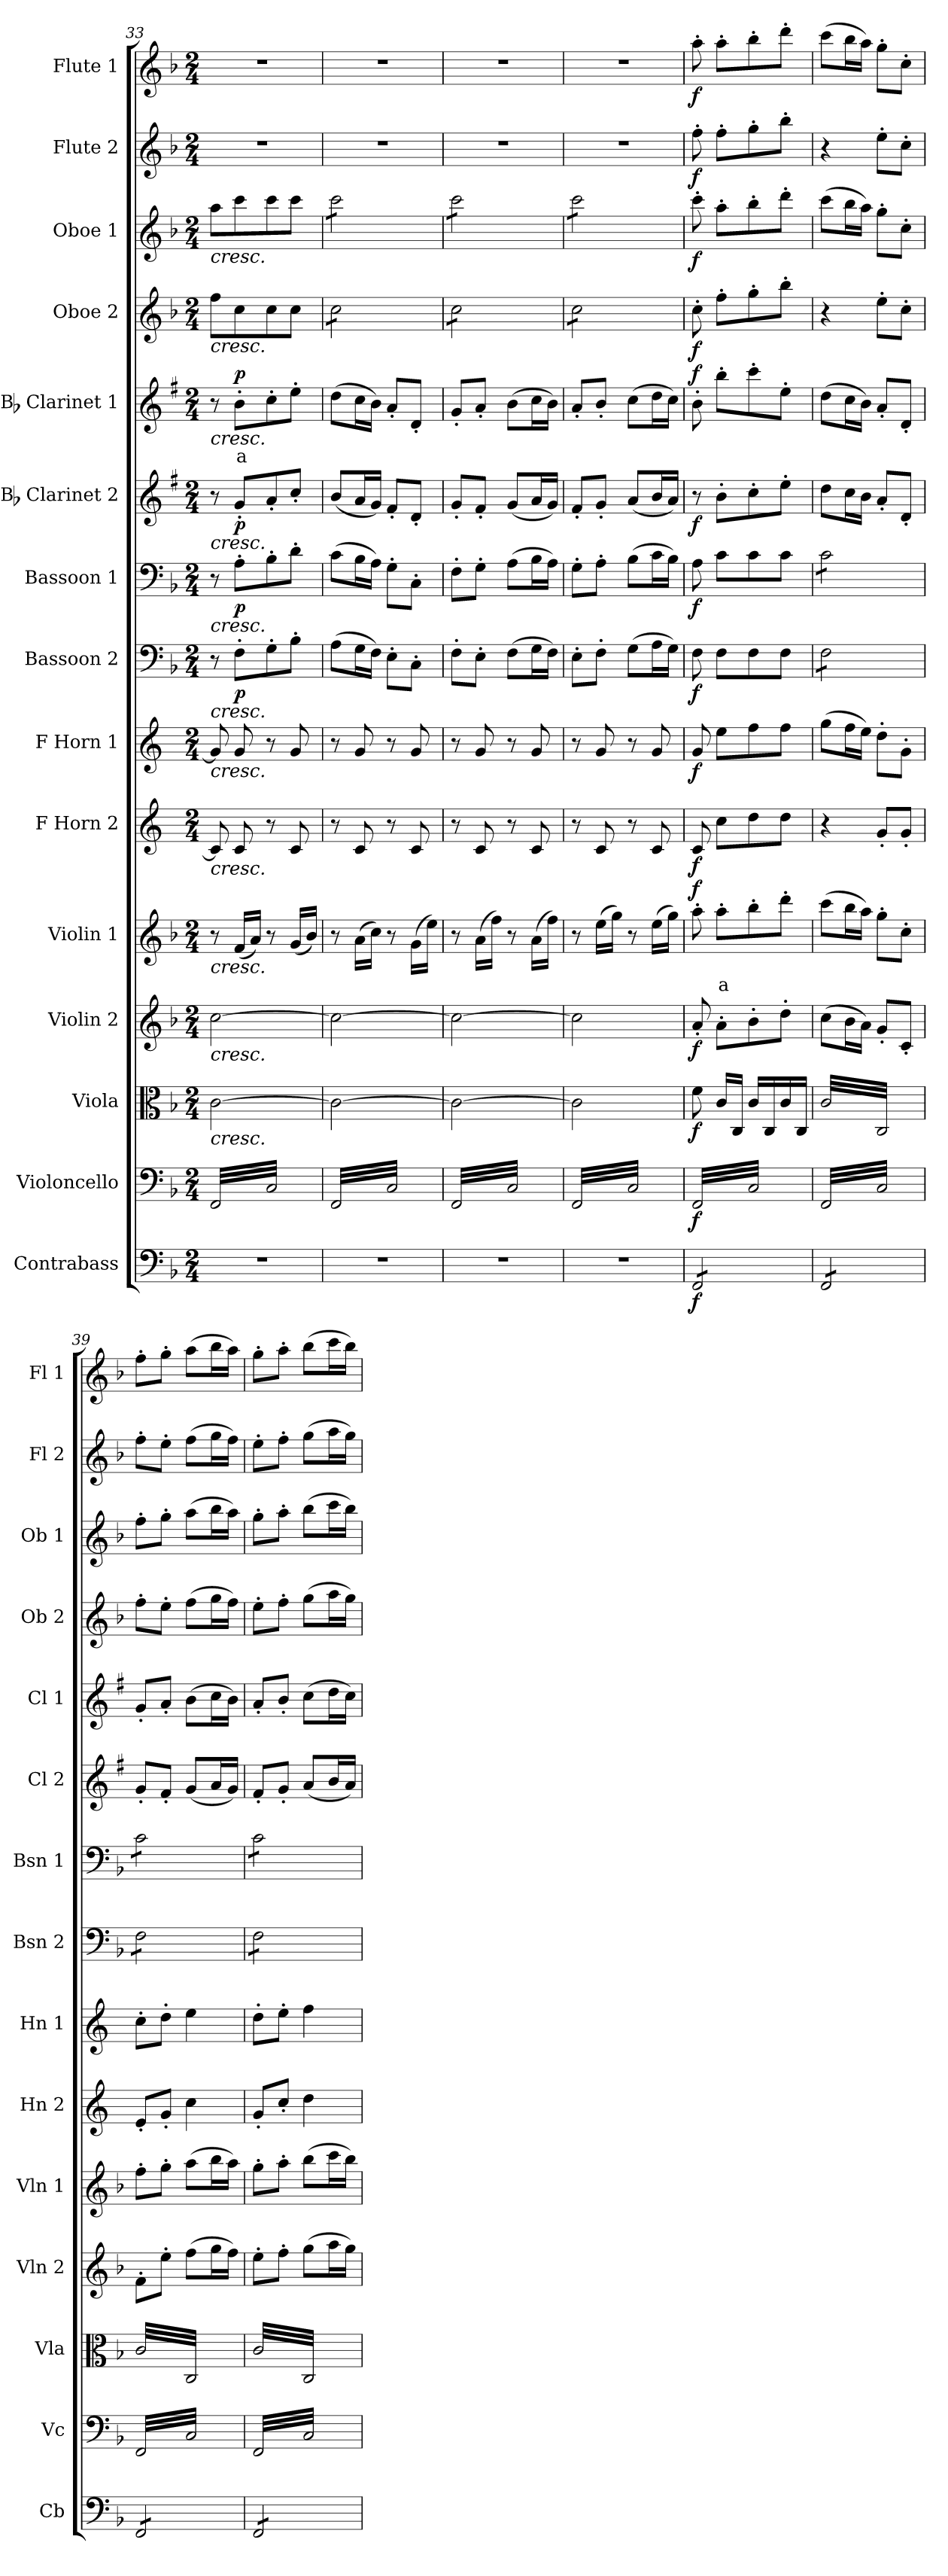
**kern	**dynam	**kern	**dynam	**kern	**dynam	**kern	**dynam	**kern	**text	**dynam	**kern	**dynam	**kern	**dynam	**kern	**dynam	**kern	**dynam	**kern	**dynam	**kern	**text	**dynam	**kern	**dynam	**kern	**dynam	**kern	**dynam	**kern	**dynam
*part15	*part15	*part14	*part14	*part13	*part13	*part12	*part12	*part11	*part11	*part11	*part10	*part10	*part9	*part9	*part8	*part8	*part7	*part7	*part6	*part6	*part5	*part5	*part5	*part4	*part4	*part3	*part3	*part2	*part2	*part1	*part1
*staff15	*staff15	*staff14	*staff14	*staff13	*staff13	*staff12	*staff12	*staff11	*staff11	*staff11	*staff10	*staff10	*staff9	*staff9	*staff8	*staff8	*staff7	*staff7	*staff6	*staff6	*staff5	*staff5	*staff5	*staff4	*staff4	*staff3	*staff3	*staff2	*staff2	*staff1	*staff1
*I"Contrabass	*	*I"Violoncello	*	*I"Viola	*	*I"Violin 2	*	*I"Violin 1	*	*	*I"F Horn 2	*	*I"F Horn 1	*	*I"Bassoon 2	*	*I"Bassoon 1	*	*I"Bb Clarinet 2	*	*I"Bb Clarinet 1	*	*	*I"Oboe 2	*	*I"Oboe 1	*	*I"Flute 2	*	*I"Flute 1	*
*I'Cb	*	*I'Vc	*	*I'Vla	*	*I'Vln 2	*	*I'Vln 1	*	*	*I'Hn 2	*	*I'Hn 1	*	*I'Bsn 2	*	*I'Bsn 1	*	*I'Cl 2	*	*I'Cl 1	*	*	*I'Ob 2	*	*I'Ob 1	*	*I'Fl 2	*	*I'Fl 1	*
*clefF4	*	*clefF4	*	*clefC3	*	*clefG2	*	*clefG2	*	*	*clefG2	*	*clefG2	*	*clefF4	*	*clefF4	*	*clefG2	*	*clefG2	*	*	*clefG2	*	*clefG2	*	*clefG2	*	*clefG2	*
*ITrd7c12	*	*	*	*	*	*	*	*	*	*	*ITrd4c7	*	*ITrd4c7	*	*	*	*	*	*ITrd1c2	*	*ITrd1c2	*	*	*	*	*	*	*	*	*	*
*k[b-]	*	*k[b-]	*	*k[b-]	*	*k[b-]	*	*k[b-]	*	*	*k[b-]	*	*k[b-]	*	*k[b-]	*	*k[b-]	*	*k[b-]	*	*k[b-]	*	*	*k[b-]	*	*k[b-]	*	*k[b-]	*	*k[b-]	*
*M2/4	*	*M2/4	*	*M2/4	*	*M2/4	*	*M2/4	*	*	*M2/4	*	*M2/4	*	*M2/4	*	*M2/4	*	*M2/4	*	*M2/4	*	*	*M2/4	*	*M2/4	*	*M2/4	*	*M2/4	*
=33	=33	=33	=33	=33	=33	=33	=33	=33	=33	=33	=33	=33	=33	=33	=33	=33	=33	=33	=33	=33	=33	=33	=33	=33	=33	=33	=33	=33	=33	=33	=33
!	!	!	!	!	!	!	!	!	!	!	!	!	!	!	!	!	!	!	!	!	!	!	!	!	!	!LO:TX:b:i:t=cresc.	!	!	!	!	!
!	!	!	!	!	!	!	!	!	!	!	!	!	!	!	!	!	!	!	!	!	!	!	!	!LO:TX:b:i:t=cresc.	!	!	!	!	!	!	!
!	!	!	!	!	!	!	!	!	!	!	!	!	!	!	!	!	!	!	!	!	!LO:TX:b:i:t=cresc.	!	!	!	!	!	!	!	!	!	!
!	!	!	!	!	!	!	!	!	!	!	!	!	!	!	!	!	!	!	!LO:TX:b:i:t=cresc.	!	!	!	!	!	!	!	!	!	!	!	!
!	!	!	!	!	!	!	!	!	!	!	!	!	!	!	!	!	!LO:TX:b:i:t=cresc.	!	!	!	!	!	!	!	!	!	!	!	!	!	!
!	!	!	!	!	!	!	!	!	!	!	!	!	!	!	!LO:TX:b:i:t=cresc.	!	!	!	!	!	!	!	!	!	!	!	!	!	!	!	!
!	!	!	!	!	!	!	!	!	!	!	!	!	!LO:TX:b:i:t=cresc.	!	!	!	!	!	!	!	!	!	!	!	!	!	!	!	!	!	!
!	!	!	!	!	!	!	!	!	!	!	!LO:TX:b:i:t=cresc.	!	!	!	!	!	!	!	!	!	!	!	!	!	!	!	!	!	!	!	!
!	!	!	!	!	!	!	!	!LO:TX:b:i:t=cresc.	!	!	!	!	!	!	!	!	!	!	!	!	!	!	!	!	!	!	!	!	!	!	!
!	!	!	!	!	!	!LO:TX:b:i:t=cresc.	!	!	!	!	!	!	!	!	!	!	!	!	!	!	!	!	!	!	!	!	!	!	!	!	!
!	!	!	!	!LO:TX:b:i:t=cresc.	!	!	!	!	!	!	!	!	!	!	!	!	!	!	!	!	!	!	!	!	!	!	!	!	!	!	!
!	!	!LO:TX:b:i:t=cresc.	!	!	!	!	!	!	!	!	!	!	!	!	!	!	!	!	!	!	!	!	!	!	!	!	!	!	!	!	!
*	*	*tremolo	*	*	*	*	*	*	*	*	*	*	*	*	*	*	*	*	*	*	*	*	*	*	*	*	*	*	*	*	*
2r	.	32FF/LLL	.	[2c\	.	[2cc\	.	8r	.	.	8F/]	.	8c/]	.	8r	.	8r	.	8r	.	8r	.	.	8ff\L	.	8aa\L	.	2r	.	2r	.
.	.	32C/	.	.	.	.	.	.	.	.	.	.	.	.	.	.	.	.	.	.	.	.	.	.	.	.	.	.	.	.	.
.	.	32FF/	.	.	.	.	.	.	.	.	.	.	.	.	.	.	.	.	.	.	.	.	.	.	.	.	.	.	.	.	.
.	.	32C/	.	.	.	.	.	.	.	.	.	.	.	.	.	.	.	.	.	.	.	.	.	.	.	.	.	.	.	.	.
!	!	!	!	!	!	!	!	!	!	!	!	!	!	!	!	!LO:DY:b	!	!LO:DY:b	!	!LO:DY:b	!	!LO:LY:b:color=#FF0000	!LO:DY:b	!	!	!	!	!	!	!	!
.	.	32FF/	.	.	.	.	.	(16f/LL	.	.	8F/	.	8c/	.	8F'\L	p	8A'\L	p	8f'/L	p	8a'\L	a	p	8cc\	.	8ccc\	.	.	.	.	.
.	.	32C/	.	.	.	.	.	.	.	.	.	.	.	.	.	.	.	.	.	.	.	.	.	.	.	.	.	.	.	.	.
.	.	32FF/	.	.	.	.	.	16a/JJ)	.	.	.	.	.	.	.	.	.	.	.	.	.	.	.	.	.	.	.	.	.	.	.
.	.	32C/	.	.	.	.	.	.	.	.	.	.	.	.	.	.	.	.	.	.	.	.	.	.	.	.	.	.	.	.	.
.	.	32FF/	.	.	.	.	.	8r	.	.	8r	.	8r	.	8G'\	.	8B-'\	.	8g'/	.	8b-'\	.	.	8cc\	.	8ccc\	.	.	.	.	.
.	.	32C/	.	.	.	.	.	.	.	.	.	.	.	.	.	.	.	.	.	.	.	.	.	.	.	.	.	.	.	.	.
.	.	32FF/	.	.	.	.	.	.	.	.	.	.	.	.	.	.	.	.	.	.	.	.	.	.	.	.	.	.	.	.	.
.	.	32C/	.	.	.	.	.	.	.	.	.	.	.	.	.	.	.	.	.	.	.	.	.	.	.	.	.	.	.	.	.
.	.	32FF/	.	.	.	.	.	(16g/LL	.	.	8F/	.	8c/	.	8B-'\J	.	8d'\J	.	8b-'/J	.	8dd'\J	.	.	8cc\J	.	8ccc\J	.	.	.	.	.
.	.	32C/	.	.	.	.	.	.	.	.	.	.	.	.	.	.	.	.	.	.	.	.	.	.	.	.	.	.	.	.	.
.	.	32FF/	.	.	.	.	.	16b-/JJ)	.	.	.	.	.	.	.	.	.	.	.	.	.	.	.	.	.	.	.	.	.	.	.
.	.	32C/JJJ	.	.	.	.	.	.	.	.	.	.	.	.	.	.	.	.	.	.	.	.	.	.	.	.	.	.	.	.	.
=34	=34	=34	=34	=34	=34	=34	=34	=34	=34	=34	=34	=34	=34	=34	=34	=34	=34	=34	=34	=34	=34	=34	=34	=34	=34	=34	=34	=34	=34	=34	=34
*	*	*	*	*	*	*	*	*	*	*	*	*	*	*	*	*	*	*	*	*	*	*	*	*tremolo	*	*	*	*	*	*	*
*	*	*	*	*	*	*	*	*	*	*	*	*	*	*	*	*	*	*	*	*	*	*	*	*	*	*tremolo	*	*	*	*	*
2r	.	32FF/LLL	.	2c\_	.	2cc\_	.	8r	.	.	8r	.	8r	.	(8A\L	.	(8c\L	.	(8a/L	.	(8cc\L	.	.	8cc\L	.	8ccc\L	.	2r	.	2r	.
.	.	32C/	.	.	.	.	.	.	.	.	.	.	.	.	.	.	.	.	.	.	.	.	.	.	.	.	.	.	.	.	.
.	.	32FF/	.	.	.	.	.	.	.	.	.	.	.	.	.	.	.	.	.	.	.	.	.	.	.	.	.	.	.	.	.
.	.	32C/	.	.	.	.	.	.	.	.	.	.	.	.	.	.	.	.	.	.	.	.	.	.	.	.	.	.	.	.	.
.	.	32FF/	.	.	.	.	.	(16a\LL	.	.	8F/	.	8c/	.	16G\L	.	16B-\L	.	16g/L	.	16b-\L	.	.	8cc\	.	8ccc\	.	.	.	.	.
.	.	32C/	.	.	.	.	.	.	.	.	.	.	.	.	.	.	.	.	.	.	.	.	.	.	.	.	.	.	.	.	.
.	.	32FF/	.	.	.	.	.	16cc\JJ)	.	.	.	.	.	.	16F\JJ)	.	16A\JJ)	.	16f/JJ)	.	16a\JJ)	.	.	.	.	.	.	.	.	.	.
.	.	32C/	.	.	.	.	.	.	.	.	.	.	.	.	.	.	.	.	.	.	.	.	.	.	.	.	.	.	.	.	.
.	.	32FF/	.	.	.	.	.	8r	.	.	8r	.	8r	.	8E'\L	.	8G'\L	.	8e'/L	.	8g'/L	.	.	8cc\	.	8ccc\	.	.	.	.	.
.	.	32C/	.	.	.	.	.	.	.	.	.	.	.	.	.	.	.	.	.	.	.	.	.	.	.	.	.	.	.	.	.
.	.	32FF/	.	.	.	.	.	.	.	.	.	.	.	.	.	.	.	.	.	.	.	.	.	.	.	.	.	.	.	.	.
.	.	32C/	.	.	.	.	.	.	.	.	.	.	.	.	.	.	.	.	.	.	.	.	.	.	.	.	.	.	.	.	.
.	.	32FF/	.	.	.	.	.	(16g\LL	.	.	8F/	.	8c/	.	8C'\J	.	8C'\J	.	8c'/J	.	8c'/J	.	.	8cc\J	.	8ccc\J	.	.	.	.	.
.	.	32C/	.	.	.	.	.	.	.	.	.	.	.	.	.	.	.	.	.	.	.	.	.	.	.	.	.	.	.	.	.
.	.	32FF/	.	.	.	.	.	16ee\JJ)	.	.	.	.	.	.	.	.	.	.	.	.	.	.	.	.	.	.	.	.	.	.	.
.	.	32C/JJJ	.	.	.	.	.	.	.	.	.	.	.	.	.	.	.	.	.	.	.	.	.	.	.	.	.	.	.	.	.
=35	=35	=35	=35	=35	=35	=35	=35	=35	=35	=35	=35	=35	=35	=35	=35	=35	=35	=35	=35	=35	=35	=35	=35	=35	=35	=35	=35	=35	=35	=35	=35
2r	.	32FF/LLL	.	2c\_	.	2cc\_	.	8r	.	.	8r	.	8r	.	8F'\L	.	8F'\L	.	8f'/L	.	8f'/L	.	.	8cc\L	.	8ccc\L	.	2r	.	2r	.
.	.	32C/	.	.	.	.	.	.	.	.	.	.	.	.	.	.	.	.	.	.	.	.	.	.	.	.	.	.	.	.	.
.	.	32FF/	.	.	.	.	.	.	.	.	.	.	.	.	.	.	.	.	.	.	.	.	.	.	.	.	.	.	.	.	.
.	.	32C/	.	.	.	.	.	.	.	.	.	.	.	.	.	.	.	.	.	.	.	.	.	.	.	.	.	.	.	.	.
.	.	32FF/	.	.	.	.	.	(16a\LL	.	.	8F/	.	8c/	.	8E'\J	.	8G'\J	.	8e'/J	.	8g'/J	.	.	8cc\	.	8ccc\	.	.	.	.	.
.	.	32C/	.	.	.	.	.	.	.	.	.	.	.	.	.	.	.	.	.	.	.	.	.	.	.	.	.	.	.	.	.
.	.	32FF/	.	.	.	.	.	16ff\JJ)	.	.	.	.	.	.	.	.	.	.	.	.	.	.	.	.	.	.	.	.	.	.	.
.	.	32C/	.	.	.	.	.	.	.	.	.	.	.	.	.	.	.	.	.	.	.	.	.	.	.	.	.	.	.	.	.
.	.	32FF/	.	.	.	.	.	8r	.	.	8r	.	8r	.	(8F\L	.	(8A\L	.	(8f/L	.	(8a\L	.	.	8cc\	.	8ccc\	.	.	.	.	.
.	.	32C/	.	.	.	.	.	.	.	.	.	.	.	.	.	.	.	.	.	.	.	.	.	.	.	.	.	.	.	.	.
.	.	32FF/	.	.	.	.	.	.	.	.	.	.	.	.	.	.	.	.	.	.	.	.	.	.	.	.	.	.	.	.	.
.	.	32C/	.	.	.	.	.	.	.	.	.	.	.	.	.	.	.	.	.	.	.	.	.	.	.	.	.	.	.	.	.
.	.	32FF/	.	.	.	.	.	(16a\LL	.	.	8F/	.	8c/	.	16G\L	.	16B-\L	.	16g/L	.	16b-\L	.	.	8cc\J	.	8ccc\J	.	.	.	.	.
.	.	32C/	.	.	.	.	.	.	.	.	.	.	.	.	.	.	.	.	.	.	.	.	.	.	.	.	.	.	.	.	.
.	.	32FF/	.	.	.	.	.	16ff\JJ)	.	.	.	.	.	.	16F\JJ)	.	16A\JJ)	.	16f/JJ)	.	16a\JJ)	.	.	.	.	.	.	.	.	.	.
.	.	32C/JJJ	.	.	.	.	.	.	.	.	.	.	.	.	.	.	.	.	.	.	.	.	.	.	.	.	.	.	.	.	.
=36	=36	=36	=36	=36	=36	=36	=36	=36	=36	=36	=36	=36	=36	=36	=36	=36	=36	=36	=36	=36	=36	=36	=36	=36	=36	=36	=36	=36	=36	=36	=36
2r	.	32FF/LLL	.	2c\]	.	2cc\]	.	8r	.	.	8r	.	8r	.	8E'\L	.	8G'\L	.	8e'/L	.	8g'/L	.	.	8cc\L	.	8ccc\L	.	2r	.	2r	.
.	.	32C/	.	.	.	.	.	.	.	.	.	.	.	.	.	.	.	.	.	.	.	.	.	.	.	.	.	.	.	.	.
.	.	32FF/	.	.	.	.	.	.	.	.	.	.	.	.	.	.	.	.	.	.	.	.	.	.	.	.	.	.	.	.	.
.	.	32C/	.	.	.	.	.	.	.	.	.	.	.	.	.	.	.	.	.	.	.	.	.	.	.	.	.	.	.	.	.
.	.	32FF/	.	.	.	.	.	(16ee\LL	.	.	8F/	.	8c/	.	8F'\J	.	8A'\J	.	8f'/J	.	8a'/J	.	.	8cc\	.	8ccc\	.	.	.	.	.
.	.	32C/	.	.	.	.	.	.	.	.	.	.	.	.	.	.	.	.	.	.	.	.	.	.	.	.	.	.	.	.	.
.	.	32FF/	.	.	.	.	.	16gg\JJ)	.	.	.	.	.	.	.	.	.	.	.	.	.	.	.	.	.	.	.	.	.	.	.
.	.	32C/	.	.	.	.	.	.	.	.	.	.	.	.	.	.	.	.	.	.	.	.	.	.	.	.	.	.	.	.	.
.	.	32FF/	.	.	.	.	.	8r	.	.	8r	.	8r	.	(8G\L	.	(8B-\L	.	(8g/L	.	(8b-\L	.	.	8cc\	.	8ccc\	.	.	.	.	.
.	.	32C/	.	.	.	.	.	.	.	.	.	.	.	.	.	.	.	.	.	.	.	.	.	.	.	.	.	.	.	.	.
.	.	32FF/	.	.	.	.	.	.	.	.	.	.	.	.	.	.	.	.	.	.	.	.	.	.	.	.	.	.	.	.	.
.	.	32C/	.	.	.	.	.	.	.	.	.	.	.	.	.	.	.	.	.	.	.	.	.	.	.	.	.	.	.	.	.
.	.	32FF/	.	.	.	.	.	(16ee\LL	.	.	8F/	.	8c/	.	16A\L	.	16c\L	.	16a/L	.	16cc\L	.	.	8cc\J	.	8ccc\J	.	.	.	.	.
*	*	*	*	*	*	*	*	*	*	*	*	*	*	*	*	*	*	*	*	*	*	*	*	*	*	*Xtremolo	*	*	*	*	*
*	*	*	*	*	*	*	*	*	*	*	*	*	*	*	*	*	*	*	*	*	*	*	*	*Xtremolo	*	*	*	*	*	*	*
.	.	32C/	.	.	.	.	.	.	.	.	.	.	.	.	.	.	.	.	.	.	.	.	.	.	.	.	.	.	.	.	.
.	.	32FF/	.	.	.	.	.	16gg\JJ)	.	.	.	.	.	.	16G\JJ)	.	16B-\JJ)	.	16g/JJ)	.	16b-\JJ)	.	.	.	.	.	.	.	.	.	.
.	.	32C/JJJ	.	.	.	.	.	.	.	.	.	.	.	.	.	.	.	.	.	.	.	.	.	.	.	.	.	.	.	.	.
=37	=37	=37	=37	=37	=37	=37	=37	=37	=37	=37	=37	=37	=37	=37	=37	=37	=37	=37	=37	=37	=37	=37	=37	=37	=37	=37	=37	=37	=37	=37	=37
!	!LO:DY:b	!	!LO:DY:b	!	!LO:DY:b	!	!LO:DY:b	!	!	!LO:DY:b	!	!LO:DY:b	!	!LO:DY:b	!	!LO:DY:b	!	!LO:DY:b	!	!LO:DY:b	!	!	!LO:DY:b	!	!LO:DY:b	!	!LO:DY:b	!	!LO:DY:b	!	!LO:DY:b
*tremolo	*	*	*	*	*	*	*	*	*	*	*	*	*	*	*	*	*	*	*	*	*	*	*	*	*	*	*	*	*	*	*
8FFF/L	f	32FF/LLL	f	8f\	f	8a'/	f	8aa'\	.	f	8F/	f	8c/	f	8F\	f	8A\	f	8r	f	8a'\	.	f	8cc'\	f	8ccc'\	f	8ff'\	f	8aa'\	f
.	.	32C/	.	.	.	.	.	.	.	.	.	.	.	.	.	.	.	.	.	.	.	.	.	.	.	.	.	.	.	.	.
.	.	32FF/	.	.	.	.	.	.	.	.	.	.	.	.	.	.	.	.	.	.	.	.	.	.	.	.	.	.	.	.	.
.	.	32C/	.	.	.	.	.	.	.	.	.	.	.	.	.	.	.	.	.	.	.	.	.	.	.	.	.	.	.	.	.
!	!	!	!	!	!	!	!	!	!LO:LY:b:color=#FF0000	!	!	!	!	!	!	!	!	!	!	!	!	!	!	!	!	!	!	!	!	!	!
8FFF/	.	32FF/	.	16c/LL	.	8a'\L	.	8aa'\L	a	.	8f\L	.	8a\L	.	8F\L	.	8c\L	.	8a'\L	.	8aa'\L	.	.	8ff'\L	.	8aa'\L	.	8ff'\L	.	8aa'\L	.
.	.	32C/	.	.	.	.	.	.	.	.	.	.	.	.	.	.	.	.	.	.	.	.	.	.	.	.	.	.	.	.	.
.	.	32FF/	.	16C/JJ	.	.	.	.	.	.	.	.	.	.	.	.	.	.	.	.	.	.	.	.	.	.	.	.	.	.	.
.	.	32C/	.	.	.	.	.	.	.	.	.	.	.	.	.	.	.	.	.	.	.	.	.	.	.	.	.	.	.	.	.
8FFF/	.	32FF/	.	16c/LL	.	8b-'\	.	8bb-'\	.	.	8g\	.	8b-\	.	8F\	.	8c\	.	8b-'\	.	8bb-'\	.	.	8gg'\	.	8bb-'\	.	8gg'\	.	8bb-'\	.
.	.	32C/	.	.	.	.	.	.	.	.	.	.	.	.	.	.	.	.	.	.	.	.	.	.	.	.	.	.	.	.	.
.	.	32FF/	.	16C/	.	.	.	.	.	.	.	.	.	.	.	.	.	.	.	.	.	.	.	.	.	.	.	.	.	.	.
.	.	32C/	.	.	.	.	.	.	.	.	.	.	.	.	.	.	.	.	.	.	.	.	.	.	.	.	.	.	.	.	.
8FFF/J	.	32FF/	.	16c/	.	8dd'\J	.	8ddd'\J	.	.	8g\J	.	8b-\J	.	8F\J	.	8c\J	.	8dd'\J	.	8dd'\J	.	.	8bb-'\J	.	8ddd'\J	.	8bb-'\J	.	8ddd'\J	.
.	.	32C/	.	.	.	.	.	.	.	.	.	.	.	.	.	.	.	.	.	.	.	.	.	.	.	.	.	.	.	.	.
.	.	32FF/	.	16C/JJ	.	.	.	.	.	.	.	.	.	.	.	.	.	.	.	.	.	.	.	.	.	.	.	.	.	.	.
.	.	32C/JJJ	.	.	.	.	.	.	.	.	.	.	.	.	.	.	.	.	.	.	.	.	.	.	.	.	.	.	.	.	.
=38	=38	=38	=38	=38	=38	=38	=38	=38	=38	=38	=38	=38	=38	=38	=38	=38	=38	=38	=38	=38	=38	=38	=38	=38	=38	=38	=38	=38	=38	=38	=38
*	*	*	*	*tremolo	*	*	*	*	*	*	*	*	*	*	*	*	*	*	*	*	*	*	*	*	*	*	*	*	*	*	*
*	*	*	*	*	*	*	*	*	*	*	*	*	*	*	*tremolo	*	*	*	*	*	*	*	*	*	*	*	*	*	*	*	*
*	*	*	*	*	*	*	*	*	*	*	*	*	*	*	*	*	*tremolo	*	*	*	*	*	*	*	*	*	*	*	*	*	*
8FFF/L	.	32FF/LLL	.	32c/LLL	.	(8cc\L	.	(8ccc\L	.	.	4r	.	(8cc\L	.	8F\L	.	8c\L	.	8cc\L	.	(8cc\L	.	.	4r	.	(8ccc\L	.	4r	.	(8ccc\L	.
.	.	32C/	.	32C/	.	.	.	.	.	.	.	.	.	.	.	.	.	.	.	.	.	.	.	.	.	.	.	.	.	.	.
.	.	32FF/	.	32c/	.	.	.	.	.	.	.	.	.	.	.	.	.	.	.	.	.	.	.	.	.	.	.	.	.	.	.
.	.	32C/	.	32C/	.	.	.	.	.	.	.	.	.	.	.	.	.	.	.	.	.	.	.	.	.	.	.	.	.	.	.
8FFF/	.	32FF/	.	32c/	.	16b-\L	.	16bb-\L	.	.	.	.	16b-\L	.	8F\	.	8c\	.	16b-\L	.	16b-\L	.	.	.	.	16bb-\L	.	.	.	16bb-\L	.
.	.	32C/	.	32C/	.	.	.	.	.	.	.	.	.	.	.	.	.	.	.	.	.	.	.	.	.	.	.	.	.	.	.
.	.	32FF/	.	32c/	.	16a\JJ)	.	16aa\JJ)	.	.	.	.	16a\JJ)	.	.	.	.	.	16a\JJ	.	16a\JJ)	.	.	.	.	16aa\JJ)	.	.	.	16aa\JJ)	.
.	.	32C/	.	32C/	.	.	.	.	.	.	.	.	.	.	.	.	.	.	.	.	.	.	.	.	.	.	.	.	.	.	.
8FFF/	.	32FF/	.	32c/	.	8g'/L	.	8gg'\L	.	.	8c'/L	.	8g'\L	.	8F\	.	8c\	.	8g'/L	.	8g'/L	.	.	8ee'\L	.	8gg'\L	.	8ee'\L	.	8gg'\L	.
.	.	32C/	.	32C/	.	.	.	.	.	.	.	.	.	.	.	.	.	.	.	.	.	.	.	.	.	.	.	.	.	.	.
.	.	32FF/	.	32c/	.	.	.	.	.	.	.	.	.	.	.	.	.	.	.	.	.	.	.	.	.	.	.	.	.	.	.
.	.	32C/	.	32C/	.	.	.	.	.	.	.	.	.	.	.	.	.	.	.	.	.	.	.	.	.	.	.	.	.	.	.
8FFF/J	.	32FF/	.	32c/	.	8c'/J	.	8cc'\J	.	.	8c'/J	.	8c'\J	.	8F\J	.	8c\J	.	8c'/J	.	8c'/J	.	.	8cc'\J	.	8cc'\J	.	8cc'\J	.	8cc'\J	.
.	.	32C/	.	32C/	.	.	.	.	.	.	.	.	.	.	.	.	.	.	.	.	.	.	.	.	.	.	.	.	.	.	.
.	.	32FF/	.	32c/	.	.	.	.	.	.	.	.	.	.	.	.	.	.	.	.	.	.	.	.	.	.	.	.	.	.	.
.	.	32C/JJJ	.	32C/JJJ	.	.	.	.	.	.	.	.	.	.	.	.	.	.	.	.	.	.	.	.	.	.	.	.	.	.	.
=39	=39	=39	=39	=39	=39	=39	=39	=39	=39	=39	=39	=39	=39	=39	=39	=39	=39	=39	=39	=39	=39	=39	=39	=39	=39	=39	=39	=39	=39	=39	=39
8FFF/L	.	32FF/LLL	.	32c/LLL	.	8f'\L	.	8ff'\L	.	.	8A'/L	.	8f'\L	.	8F\L	.	8c\L	.	8f'/L	.	8f'/L	.	.	8ff'\L	.	8ff'\L	.	8ff'\L	.	8ff'\L	.
.	.	32C/	.	32C/	.	.	.	.	.	.	.	.	.	.	.	.	.	.	.	.	.	.	.	.	.	.	.	.	.	.	.
.	.	32FF/	.	32c/	.	.	.	.	.	.	.	.	.	.	.	.	.	.	.	.	.	.	.	.	.	.	.	.	.	.	.
.	.	32C/	.	32C/	.	.	.	.	.	.	.	.	.	.	.	.	.	.	.	.	.	.	.	.	.	.	.	.	.	.	.
8FFF/	.	32FF/	.	32c/	.	8ee'\J	.	8gg'\J	.	.	8c'/J	.	8g'\J	.	8F\	.	8c\	.	8e'/J	.	8g'/J	.	.	8ee'\J	.	8gg'\J	.	8ee'\J	.	8gg'\J	.
.	.	32C/	.	32C/	.	.	.	.	.	.	.	.	.	.	.	.	.	.	.	.	.	.	.	.	.	.	.	.	.	.	.
.	.	32FF/	.	32c/	.	.	.	.	.	.	.	.	.	.	.	.	.	.	.	.	.	.	.	.	.	.	.	.	.	.	.
.	.	32C/	.	32C/	.	.	.	.	.	.	.	.	.	.	.	.	.	.	.	.	.	.	.	.	.	.	.	.	.	.	.
8FFF/	.	32FF/	.	32c/	.	(8ff\L	.	(8aa\L	.	.	4f\	.	4a\	.	8F\	.	8c\	.	(8f/L	.	(8a\L	.	.	(8ff\L	.	(8aa\L	.	(8ff\L	.	(8aa\L	.
.	.	32C/	.	32C/	.	.	.	.	.	.	.	.	.	.	.	.	.	.	.	.	.	.	.	.	.	.	.	.	.	.	.
.	.	32FF/	.	32c/	.	.	.	.	.	.	.	.	.	.	.	.	.	.	.	.	.	.	.	.	.	.	.	.	.	.	.
.	.	32C/	.	32C/	.	.	.	.	.	.	.	.	.	.	.	.	.	.	.	.	.	.	.	.	.	.	.	.	.	.	.
8FFF/J	.	32FF/	.	32c/	.	16gg\L	.	16bb-\L	.	.	.	.	.	.	8F\J	.	8c\J	.	16g/L	.	16b-\L	.	.	16gg\L	.	16bb-\L	.	16gg\L	.	16bb-\L	.
.	.	32C/	.	32C/	.	.	.	.	.	.	.	.	.	.	.	.	.	.	.	.	.	.	.	.	.	.	.	.	.	.	.
.	.	32FF/	.	32c/	.	16ff\JJ)	.	16aa\JJ)	.	.	.	.	.	.	.	.	.	.	16f/JJ)	.	16a\JJ)	.	.	16ff\JJ)	.	16aa\JJ)	.	16ff\JJ)	.	16aa\JJ)	.
.	.	32C/JJJ	.	32C/JJJ	.	.	.	.	.	.	.	.	.	.	.	.	.	.	.	.	.	.	.	.	.	.	.	.	.	.	.
!!LO:PB:g=z
=40	=40	=40	=40	=40	=40	=40	=40	=40	=40	=40	=40	=40	=40	=40	=40	=40	=40	=40	=40	=40	=40	=40	=40	=40	=40	=40	=40	=40	=40	=40	=40
8FFF/L	.	32FF/LLL	.	32c/LLL	.	8ee'\L	.	8gg'\L	.	.	8c'/L	.	8g'\L	.	8F\L	.	8c\L	.	8e'/L	.	8g'/L	.	.	8ee'\L	.	8gg'\L	.	8ee'\L	.	8gg'\L	.
.	.	32C/	.	32C/	.	.	.	.	.	.	.	.	.	.	.	.	.	.	.	.	.	.	.	.	.	.	.	.	.	.	.
.	.	32FF/	.	32c/	.	.	.	.	.	.	.	.	.	.	.	.	.	.	.	.	.	.	.	.	.	.	.	.	.	.	.
.	.	32C/	.	32C/	.	.	.	.	.	.	.	.	.	.	.	.	.	.	.	.	.	.	.	.	.	.	.	.	.	.	.
8FFF/	.	32FF/	.	32c/	.	8ff'\J	.	8aa'\J	.	.	8f'/J	.	8a'\J	.	8F\	.	8c\	.	8f'/J	.	8a'/J	.	.	8ff'\J	.	8aa'\J	.	8ff'\J	.	8aa'\J	.
.	.	32C/	.	32C/	.	.	.	.	.	.	.	.	.	.	.	.	.	.	.	.	.	.	.	.	.	.	.	.	.	.	.
.	.	32FF/	.	32c/	.	.	.	.	.	.	.	.	.	.	.	.	.	.	.	.	.	.	.	.	.	.	.	.	.	.	.
.	.	32C/	.	32C/	.	.	.	.	.	.	.	.	.	.	.	.	.	.	.	.	.	.	.	.	.	.	.	.	.	.	.
8FFF/	.	32FF/	.	32c/	.	(8gg\L	.	(8bb-\L	.	.	4g\	.	4b-\	.	8F\	.	8c\	.	(8g/L	.	(8b-\L	.	.	(8gg\L	.	(8bb-\L	.	(8gg\L	.	(8bb-\L	.
.	.	32C/	.	32C/	.	.	.	.	.	.	.	.	.	.	.	.	.	.	.	.	.	.	.	.	.	.	.	.	.	.	.
.	.	32FF/	.	32c/	.	.	.	.	.	.	.	.	.	.	.	.	.	.	.	.	.	.	.	.	.	.	.	.	.	.	.
.	.	32C/	.	32C/	.	.	.	.	.	.	.	.	.	.	.	.	.	.	.	.	.	.	.	.	.	.	.	.	.	.	.
8FFF/J	.	32FF/	.	32c/	.	16aa\L	.	16ccc\L	.	.	.	.	.	.	8F\J	.	8c\J	.	16a/L	.	16cc\L	.	.	16aa\L	.	16ccc\L	.	16aa\L	.	16ccc\L	.
*	*	*	*	*	*	*	*	*	*	*	*	*	*	*	*	*	*Xtremolo	*	*	*	*	*	*	*	*	*	*	*	*	*	*
*	*	*	*	*	*	*	*	*	*	*	*	*	*	*	*Xtremolo	*	*	*	*	*	*	*	*	*	*	*	*	*	*	*	*
*Xtremolo	*	*	*	*	*	*	*	*	*	*	*	*	*	*	*	*	*	*	*	*	*	*	*	*	*	*	*	*	*	*	*
.	.	32C/	.	32C/	.	.	.	.	.	.	.	.	.	.	.	.	.	.	.	.	.	.	.	.	.	.	.	.	.	.	.
.	.	32FF/	.	32c/	.	16gg\JJ)	.	16bb-\JJ)	.	.	.	.	.	.	.	.	.	.	16g/JJ)	.	16b-\JJ)	.	.	16gg\JJ)	.	16bb-\JJ)	.	16gg\JJ)	.	16bb-\JJ)	.
.	.	32C/JJJ	.	32C/JJJ	.	.	.	.	.	.	.	.	.	.	.	.	.	.	.	.	.	.	.	.	.	.	.	.	.	.	.
*	*	*	*	*Xtremolo	*	*	*	*	*	*	*	*	*	*	*	*	*	*	*	*	*	*	*	*	*	*	*	*	*	*	*
*	*	*Xtremolo	*	*	*	*	*	*	*	*	*	*	*	*	*	*	*	*	*	*	*	*	*	*	*	*	*	*	*	*	*
.	.	.	.	.	.	.	.	.	.	.	.	.	.	.	.	.	.	.	.	.	.	.	.	.	.	.	.	.	.	.	.
.	.	.	.	.	.	.	.	.	.	.	.	.	.	.	.	.	.	.	.	.	.	.	.	.	.	.	.	.	.	.	.
.	.	.	.	.	.	.	.	.	.	.	.	.	.	.	.	.	.	.	.	.	.	.	.	.	.	.	.	.	.	.	.
.	.	.	.	.	.	.	.	.	.	.	.	.	.	.	.	.	.	.	.	.	.	.	.	.	.	.	.	.	.	.	.
.	.	.	.	.	.	.	.	.	.	.	.	.	.	.	.	.	.	.	.	.	.	.	.	.	.	.	.	.	.	.	.
.	.	.	.	.	.	.	.	.	.	.	.	.	.	.	.	.	.	.	.	.	.	.	.	.	.	.	.	.	.	.	.
.	.	.	.	.	.	.	.	.	.	.	.	.	.	.	.	.	.	.	.	.	.	.	.	.	.	.	.	.	.	.	.
.	.	.	.	.	.	.	.	.	.	.	.	.	.	.	.	.	.	.	.	.	.	.	.	.	.	.	.	.	.	.	.
=	=	=	=	=	=	=	=	=	=	=	=	=	=	=	=	=	=	=	=	=	=	=	=	=	=	=	=	=	=	=	=
*-	*-	*-	*-	*-	*-	*-	*-	*-	*-	*-	*-	*-	*-	*-	*-	*-	*-	*-	*-	*-	*-	*-	*-	*-	*-	*-	*-	*-	*-	*-	*-
